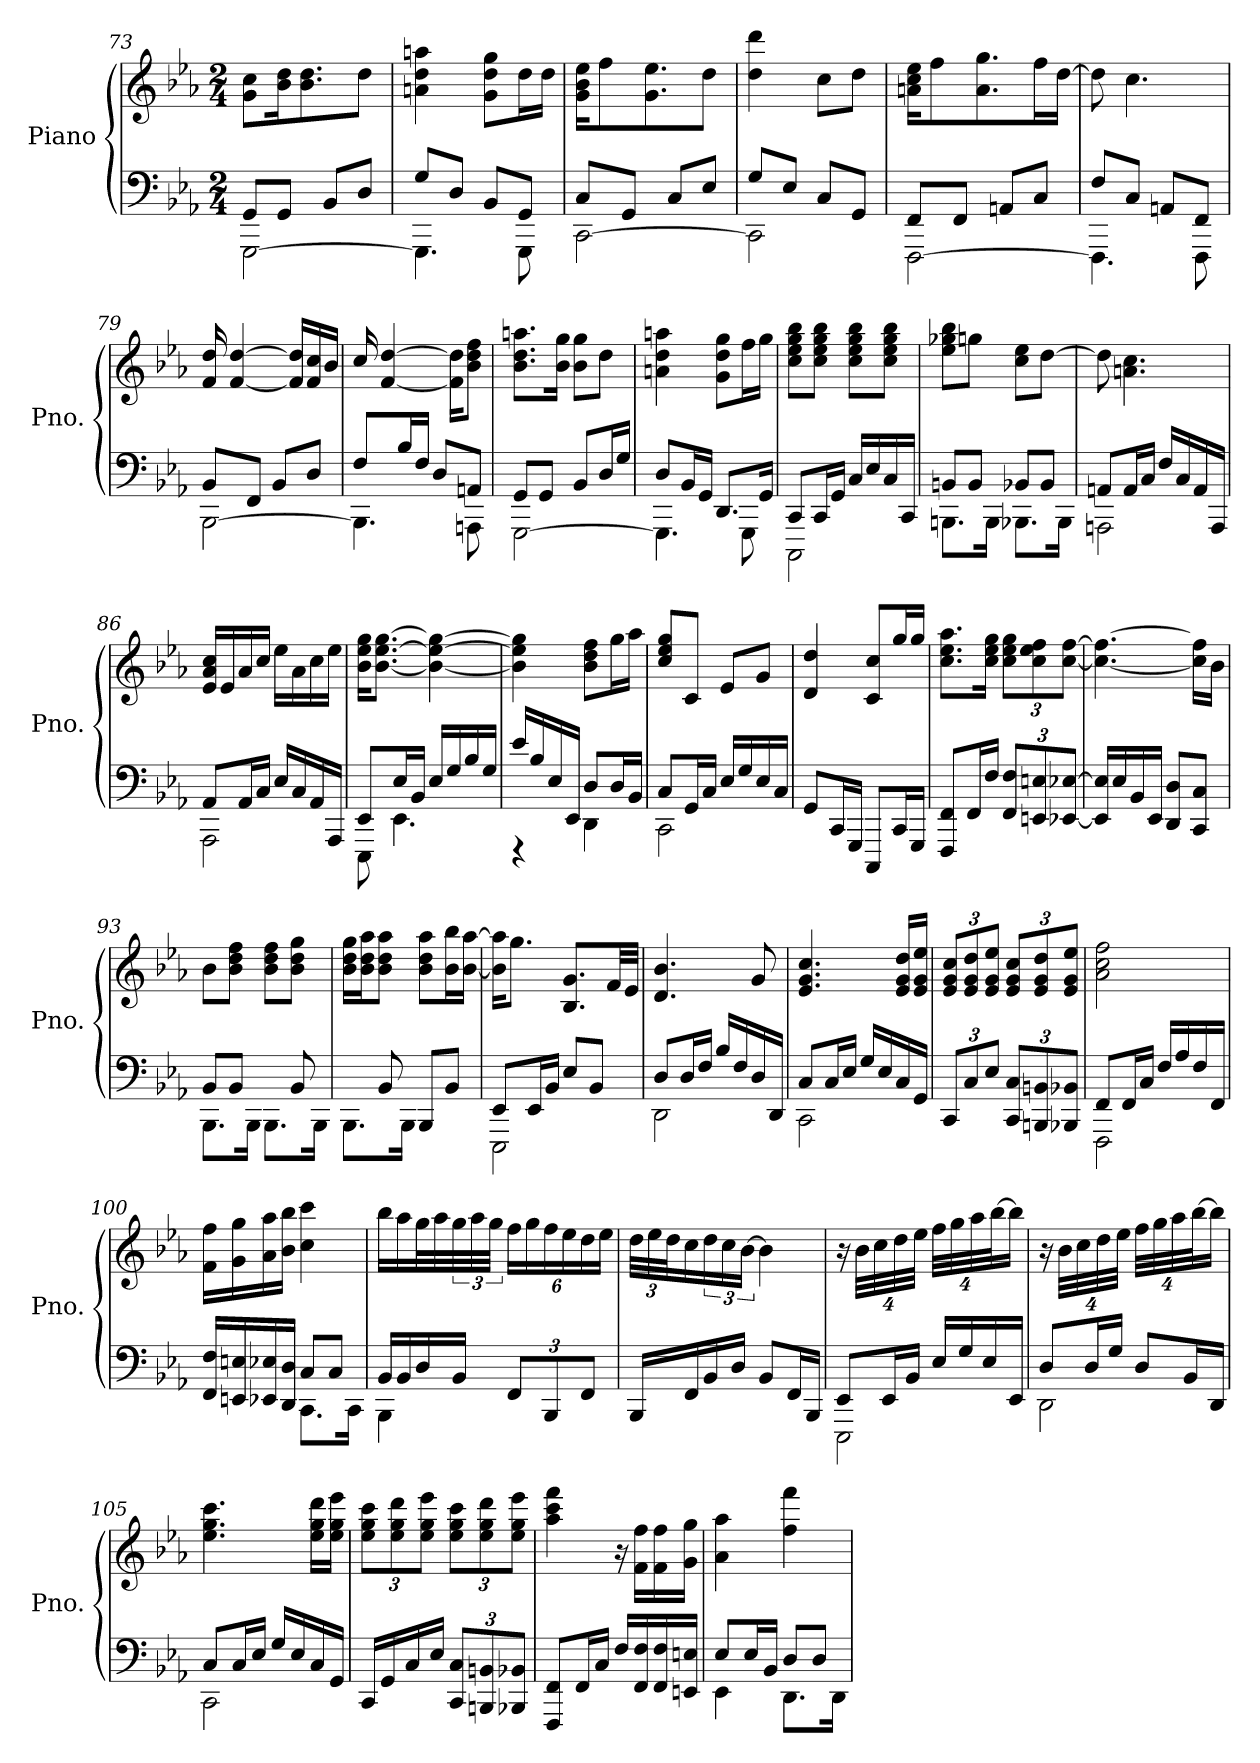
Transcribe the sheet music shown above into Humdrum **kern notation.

**kern	**kern
*part1	*part1
*staff2	*staff1
*I"Piano	*
*I'Pno.	*
*clefF4	*clefG2
*k[b-e-a-]	*k[b-e-a-]
*M2/4	*M2/4
=73	=73
*^	*
[2GGG\	8GG/L	8g\ 8cc\L
.	8GG/J	16b-\ 16dd\K
.	.	8.b-\ 8.dd\
.	8BB-/L	.
.	8D/J	8dd\J
=74	=74	=74
4.GGG\]	8G/L	4an\ 4dd\ 4aan\
.	8D/J	.
.	8BB-/L	8g\ 8dd\ 8gg\L
8GGG\	8GG/J	16dd\L
.	.	16dd\JJ
=75	=75	=75
[2CC\	8C/L	16g\ 16b-\ 16ee-\KL
.	.	8ff\
.	8GG/J	.
.	.	8.g\ 8.ee-\
.	8C/L	.
.	8E-/J	8dd\J
=76	=76	=76
2CC\]	8G/L	4dd\ 4ddd\
.	8E-/J	.
.	8C/L	8cc\L
.	8GG/J	8dd\J
=77	=77	=77
[2FFF\	8FF/L	16an\ 16cc\ 16ee-\KL
.	.	8ff\
.	8FF/J	.
.	.	8.a\ 8.gg\
.	8AAn/L	.
.	8C/J	16ff\L
.	.	[16dd\JJ
!!LO:LB:g=z
=78	=78	=78
4.FFF\]	8F/L	8dd\]
.	8C/J	4.cc\
.	8AAn/L	.
8FFF\	8FF/J	.
=79	=79	=79
[2BBB-\	8BB-/L	16f/ 16dd/
.	.	[4f/ [4dd/
.	8FF/J	.
.	8BB-/L	.
.	.	16f/] 16dd/]LL
.	8D/J	16f/ 16cc/
.	.	16b-/JJ
=80	=80	=80
4.BBB-\]	8F/L	16cc/
.	.	[4f/ [4dd/
.	16B-/L	.
.	16F/JJ	.
.	8D/L	.
.	.	16f\] 16dd\]KL
8AAAn\	8AAn/J	8b-\ 8dd\ 8ff\J
=81	=81	=81
[2GGG\	8GG/L	8.b-\ 8.dd\ 8.aan\L
.	8GG/J	.
.	.	16b-\ 16gg\Jk
.	8BB-/L	8b-\ 8gg\L
.	16D/L	8dd\J
.	16G/JJ	.
=82	=82	=82
4.GGG\]	8D/L	4an\ 4dd\ 4aan\
.	16BB-/L	.
.	16GG/JJ	.
.	8.DD/L	8g\ 8dd\ 8gg\L
8GGG\	.	16ff\L
.	16GG/Jk	16gg\JJ
=83	=83	=83
2CCC\	8CC/L	8cc\ 8ee-\ 8gg\ 8bb-\L
.	16CC/L	8cc\ 8ee-\ 8gg\ 8bb-\J
.	16GG/JJ	.
.	16C/LL	8cc\ 8ee-\ 8gg\ 8bb-\L
.	16E-/	.
.	16C/	8cc\ 8ee-\ 8gg\ 8bb-\J
.	16CC/JJ	.
!!LO:LB:g=z
=84	=84	=84
8.BBBn\L	8BBn/L	8ee-\ 8gg-X\ 8bb-\L
.	8BB/J	8ggn\J
16BBB\Jk	.	.
8.BBB-X\L	8BB-X/L	8cc\ 8ee-\L
.	8BB-/J	[8dd\J
16BBB-\Jk	.	.
=85	=85	=85
2AAAn\	8AAn/L	8dd\]
.	16AA/L	4.an\ 4.cc\
.	16C/JJ	.
.	16F/LL	.
.	16C/	.
.	16AA/	.
.	16AAA/JJ	.
=86	=86	=86
2AAA-\	8AA-/L	16e-/ 16a-/ 16cc/LL
.	.	16e-/
.	16AA-/L	16a-/
.	16C/JJ	16cc/JJ
.	16E-/LL	16ee-\LL
.	16C/	16a-\
.	16AA-/	16cc\
.	16AAA-/JJ	16ee-\JJ
=87	=87	=87
8EEE-\	8EE-/L	16b-\ 16ee-\ 16gg\KL
.	.	[8.b-\ [8.ee-\ [8.gg\J
4.EE-\	16E-/L	.
.	16BB-/JJ	.
.	16E-/LL	4b-\_ 4ee-\_ 4gg\_
.	16G/	.
.	16B-/	.
.	16G/JJ	.
=88	=88	=88
16e-/LL	4r	4b-\] 4ee-\] 4gg\]
16B-/	.	.
16E-/	.	.
16EE-/JJ	.	.
4DD\	8D/L	8b-\ 8dd\ 8ff\L
.	16D/L	16gg\L
.	16BB-/JJ	16aa-\JJ
!!LO:LB:g=z
=89	=89	=89
2CC\	8C/L	8cc/ 8ee-/ 8gg/L
.	16GG/L	8c/J
.	16C/JJ	.
.	16E-/LL	8e-/L
.	16G/	.
.	16E-/	8g/J
.	16C/JJ	.
*v	*v	*
=90	=90
8GG/L	4d/ 4dd/
16CC/L	.
16GGG/JJ	.
8CCC/L	8c/ 8cc/L
16CC/L	16gg/L
16GGG/JJ	16gg/JJ
=91	=91
8FFF/ 8FF/L	8.cc\ 8.ee-\ 8.aa-\L
16FF/L	.
16F/JJ	16cc\ 16ee-\ 16gg\Jk
*Xbrackettup	*Xbrackettup
12FF/ 12F/L	12cc\ 12ee-\ 12gg\L
12EEn/ 12En/	12cc\ 12ee-\ 12ff\
[12EE-X/ [12E-X/J	[12cc\ [12ff\J
=92	=92
16EE-/] 16E-/]LL	4.cc\_ 4.ff\_
16E-/	.
16BB-/	.
16EE-/JJ	.
8DD/ 8D/L	.
8CC/ 8C/J	16cc\] 16ff\]LL
.	16b-\JJ
=93	=93
*^	*
8.BBB-\L	8BB-/L	8b-\L
.	8BB-/J	8b-\ 8dd\ 8ff\J
16BBB-\Jk	.	.
8.BBB-\L	8ryy	8b-\ 8dd\ 8ff\L
.	8BB-/	8b-\ 8dd\ 8gg\J
16BBB-\Jk	.	.
!!LO:LB:g=z
=94	=94	=94
8.BBB-\L	8ryy	16b-\ 16dd\ 16gg\LL
.	.	16b-\ 16dd\ 16aa-\J
.	8BB-/	8b-\ 8dd\ 8aa-\J
16BBB-\Jk	.	.
8BBB-/L	4ryy	8b-\ 8dd\ 8aa-\L
8BB-/J	.	16b-\ 16bb-\L
.	.	[16b-\ [16aa-\JJ
=95	=95	=95
2EEE-\	8EE-/L	16b-\] 16aa-\]KL
.	.	8.gg\J
.	16EE-/L	.
.	16BB-/JJ	.
.	8E-/L	8.B-/ 8.g/L
.	8BB-/J	.
.	.	32f/LL
.	.	32e-/JJJ
=96	=96	=96
2DD\	8D/L	4.d/ 4.b-/
.	16D/L	.
.	16F/JJ	.
.	16B-/LL	.
.	16F/	.
.	16D/	8g/
.	16DD/JJ	.
=97	=97	=97
2CC\	8C/L	4.e-/ 4.g/ 4.cc/
.	16C/L	.
.	16E-/JJ	.
.	16G/LL	.
.	16E-/	.
.	16C/	16e-/ 16g/ 16dd/LL
.	16GG/JJ	16e-/ 16g/ 16ee-/JJ
*v	*v	*
=98	=98
12CC/L	12e-/ 12g/ 12cc/L
12C/	12e-/ 12g/ 12dd/
12E-/J	12e-/ 12g/ 12ee-/J
12CC/ 12C/L	12e-/ 12g/ 12cc/L
12BBBn/ 12BBn/	12e-/ 12g/ 12dd/
12BBB-X/ 12BB-X/J	12e-/ 12g/ 12ee-/J
!!LO:PB:g=z
=99	=99
*^	*
2FFF\	8FF/L	2a-\ 2cc\ 2ff\
.	16FF/L	.
.	16C/JJ	.
.	16F/LL	.
.	16A-/	.
.	16F/	.
.	16FF/JJ	.
=100	=100	=100
16FF/ 16F/LL	4ryy	16f\ 16ff\LL
16EEn/ 16En/	.	16g\ 16gg\
16EE-X/ 16E-X/	.	16a-\ 16aa-\
16DD/ 16D/JJ	.	16b-\ 16bb-\JJ
8.CC\L	8C/L	4cc\ 4ccc\
.	8C/J	.
16CC\Jk	.	.
=101	=101	=101
4BBB-\	16BB-/LL	16bb-\LL
.	16BB-/	16aa-\
.	16D/	32gg\L
.	.	32aa-\
*	*	*brackettup
.	16BB-/JJ	48gg\
.	.	48aa-\
.	.	48gg\JJJ
12FF/L	4ryy	24ff\LL
.	.	24gg\
12BBB-/	.	24ff\
.	.	24ee-\
12FF/J	.	24dd\
.	.	24ee-\JJ
*v	*v	*
=102	=102
16BBB-/LL	48dd\LLL
.	48ee-\
.	48dd\J
16FF/	16cc\
16BB-/	24dd\
.	24cc\
16D/JJ	.
.	[24b-\JJ
8BB-/L	4b-\]
16FF/L	.
16BBB-/JJ	.
!!LO:LB:g=z
=103	=103
*^	*
2EEE-\	8EE-/L	16r
*	*	*Xbrackettup
.	.	64%3b-\LL
.	.	64%3cc\
.	16EE-/L	.
.	.	64%3dd\
.	16BB-/JJ	.
.	.	64%3ee-\JJ
.	16E-/LL	64%3ff\LL
.	.	64%3gg\
.	16G/	.
.	.	64%3aa-\
.	16E-/	.
.	.	[64%3bb-\
.	16EE-/JJ	16bb-\JJ]
=104	=104	=104
2DD\	8D/L	16r
.	.	64%3b-\LL
.	.	64%3cc\
.	16D/L	.
.	.	64%3dd\
.	16G/JJ	.
.	.	64%3ee-\JJ
.	8D/L	64%3ff\LL
.	.	64%3gg\
.	.	64%3aa-\
.	16BB-/L	.
.	.	[64%3bb-\
.	16DD/JJ	16bb-\JJ]
=105	=105	=105
2CC\	8C/L	4.ee-\ 4.gg\ 4.ccc\
.	16C/L	.
.	16E-/JJ	.
.	16G/LL	.
.	16E-/	.
.	16C/	16ee-\ 16gg\ 16ddd\LL
.	16GG/JJ	16ee-\ 16gg\ 16eee-\JJ
*v	*v	*
=106	=106
16CC/LL	12ee-\ 12gg\ 12ccc\L
16GG/	.
.	12ee-\ 12gg\ 12ddd\
16C/	.
.	12ee-\ 12gg\ 12eee-\J
16E-/JJ	.
12CC/ 12C/L	12ee-\ 12gg\ 12ccc\L
12BBBn/ 12BBn/	12ee-\ 12gg\ 12ddd\
12BBB-X/ 12BB-X/J	12ee-\ 12gg\ 12eee-\J
!!LO:LB:g=z
=107	=107
8FFF/ 8FF/L	4aa-\ 4ccc\ 4fff\
16FF/L	.
16C/JJ	.
16F/LL	16r
16FF/ 16F/	16f\ 16ff\LL
16FF/ 16F/	16f\ 16ff\
16EEn/ 16En/JJ	16g\ 16gg\JJ
=108	=108
*^	*
4EE-\	8E-/L	4a-\ 4aa-\
.	16E-/L	.
.	16BB-/JJ	.
8.DD\L	8D/L	4ff\ 4fff\
.	8D/J	.
16DD\Jk	.	.
*v	*v	*
=	=
*-	*-
